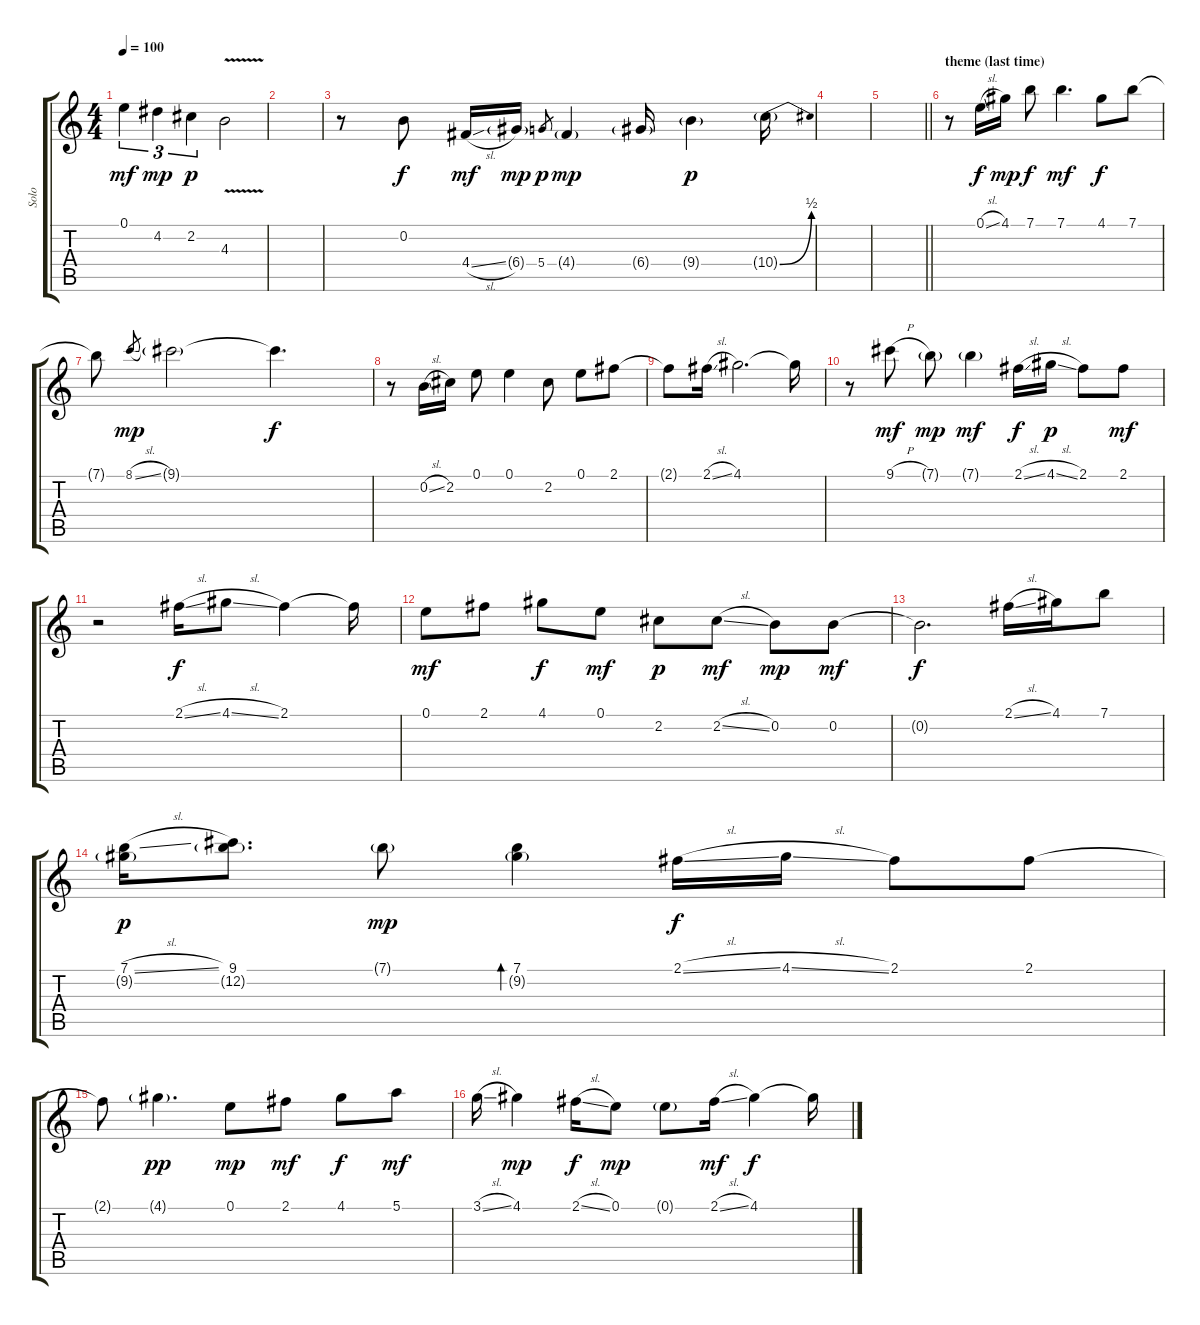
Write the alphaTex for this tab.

\track ("Solo" "Solo") {instrument acousticguitarsteel}
\staff {score tabs}
\tuning (E4 B3 G3 D3 A2 E2) {hide}
\ts (4 4)
\tempo 100
\clef g2
\ks c
0.1.4{tu (3 2) dy mf} 4.2.4{tu (3 2) dy mp} 2.2.4{tu (3 2) dy p} 4.3{v}.2 |
|
r.8 0.2.8{dy f} 4.4{sl}.16{dy mf} 6.4{g}.16{dy mp} 5.4.8{gr dy p} 4.4{g}.4{dy mp} 6.4{g}.16 9.4{g}.4{dy p} 10.4{be (bend 0 0 60 2) g}.16 |
|
\barLineRight lightlight
|
\section ("" "theme (last time)")
r.8 0.1{sl}.16{dy f} 4.1.16{dy mp} 7.1.8{dy f} 7.1.4{d dy mf} 4.1.8{dy f} 7.1.8 |
7.1{t}.8 8.1{sl}.8{gr dy mp} 9.1{g}.2 9.1{t}.4{d dy f} |
r.8 0.2{sl}.16 2.2.16 0.1.8 0.1.4 2.2.8 0.1.8 2.1.8 |
2.1{t}.8 2.1{sl}.16 4.1.2{d} 4.1{t}.16 |
r.8 9.1{h}.8{dy mf} 7.1{g}.8{dy mp} 7.1{g}.4{dy mf} 2.1{sl}.16{dy f} 4.1{sl}.16{dy p} 2.1.8 2.1.8{dy mf} |
r.2 2.1{sl}.16{dy f} 4.1{sl}.8 2.1.4 2.1{t}.16 |
0.1.8{dy mf} 2.1.8 4.1.8{dy f} 0.1.8{dy mf} 2.2.8{dy p} 2.2{sl}.8{dy mf} 0.2.8{dy mp} 0.2.8{dy mf} |
0.2{t}.2{d dy f} 2.1{sl}.16 4.1.16 7.1.8 |
(7.1{sl} 9.2{g}).16{dy p} (9.1 12.2{g}).8{d} 7.1{g}.8{dy mp} (7.1 9.2{g}).4{bd 240} 2.1{sl}.16{dy f} 4.1{sl}.16 2.1.8 2.1.8 |
2.1{t}.8 4.1{g}.4{d dy pp} 0.1.8{dy mp} 2.1.8{dy mf} 4.1.8{dy f} 5.1.8{dy mf} |
3.1{sl}.16 4.1.4{dy mp} 2.1{sl}.16{dy f} 0.1.8{dy mp} 0.1{g}.8 2.1{sl}.16{dy mf} 4.1.4{dy f} 4.1{t}.16
